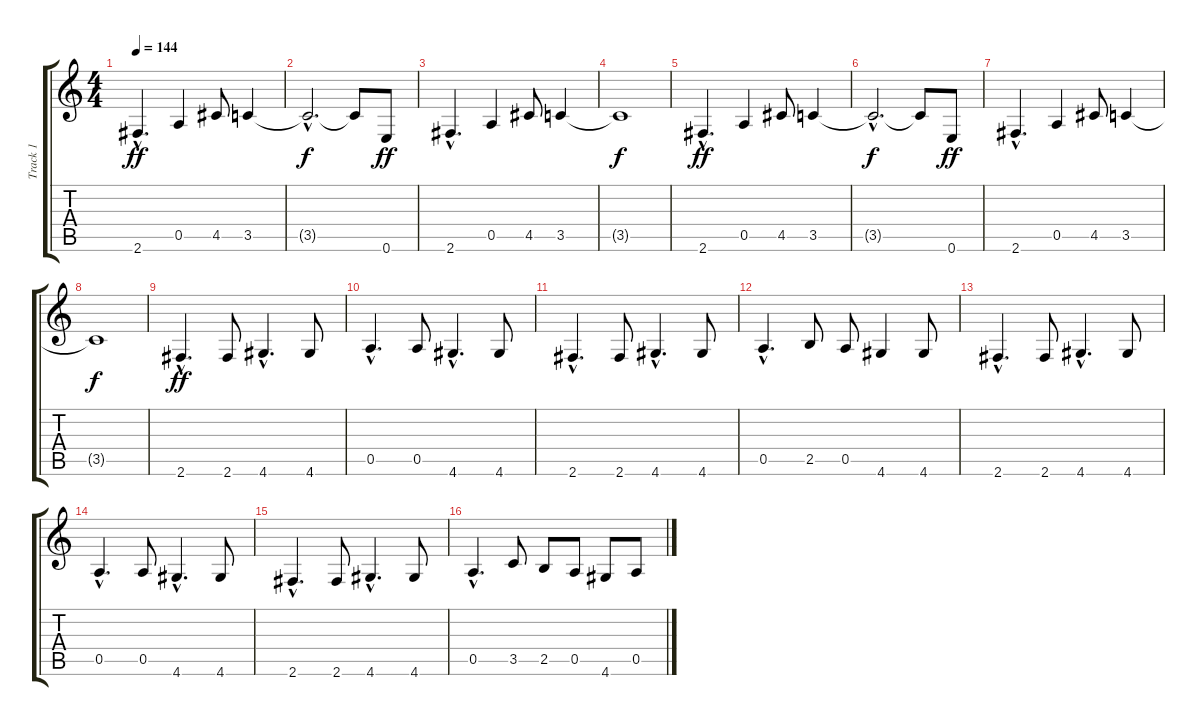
\track ("Track 1" "Track 1") {instrument overdrivenguitar}
\staff {score tabs}
\tuning (E4 B3 G3 D3 A2 E2) {hide}
\ts (4 4)
\tempo 144
\clef g2
\ks c
2.6{hac}.4{d dy ff} 0.5.4 4.5.8 3.5.4 |
3.5{hac t}.2{d dy f} 3.5{t}.8 0.6.8{dy ff} |
2.6{hac}.4{d} 0.5.4 4.5.8 3.5.4 |
3.5{t}.1{dy f} |
2.6{hac}.4{d dy ff} 0.5.4 4.5.8 3.5.4 |
3.5{hac t}.2{d dy f} 3.5{t}.8 0.6.8{dy ff} |
2.6{hac}.4{d} 0.5.4 4.5.8 3.5.4 |
3.5{t}.1{dy f} |
2.6{hac}.4{d dy ff} 2.6.8 4.6{hac}.4{d} 4.6.8 |
0.5{hac}.4{d} 0.5.8 4.6{hac}.4{d} 4.6.8 |
2.6{hac}.4{d} 2.6.8 4.6{hac}.4{d} 4.6.8 |
0.5{hac}.4{d} 2.5.8 0.5.8 4.6.4 4.6.8 |
2.6{hac}.4{d} 2.6.8 4.6{hac}.4{d} 4.6.8 |
0.5{hac}.4{d} 0.5.8 4.6{hac}.4{d} 4.6.8 |
2.6{hac}.4{d} 2.6.8 4.6{hac}.4{d} 4.6.8 |
0.5{hac}.4{d} 3.5.8 2.5.8 0.5.8 4.6.8 0.5.8
